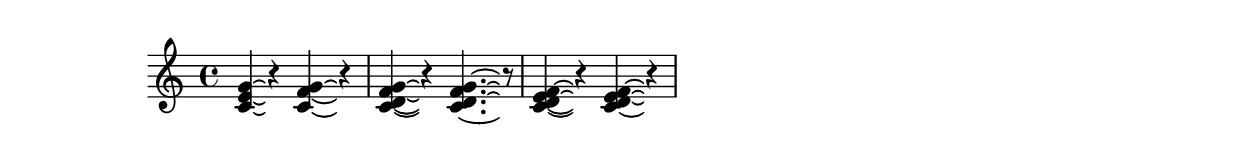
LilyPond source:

%% DO NOT EDIT this file manually; it is automatically
%% generated from LSR http://lsr.dsi.unimi.it
%% Make any changes in LSR itself, or in Documentation/snippets/new/ ,
%% and then run scripts/auxiliar/makelsr.py
%%
%% This file is in the public domain.
\version "2.14.2"

\header {
  lsrtags = "specific-notation, keyboards, fretted-strings, contemporary-notation, connecting-notes, expressive-marks"

  texidoc = "
Laissez vibrer ties have a fixed size. Their formatting can be tuned
using @code{'tie-configuration}.

"
  doctitle = "Laissez vibrer ties"
} % begin verbatim


\relative c' {
  <c e g>4\laissezVibrer r <c f g>\laissezVibrer r
  <c d f g>4\laissezVibrer r <c d f g>4.\laissezVibrer r8

  <c d e f>4\laissezVibrer r
  \override LaissezVibrerTieColumn #'tie-configuration
     = #`((-7 . ,DOWN)
          (-5 . ,DOWN)
          (-3 . ,UP)
          (-1 . ,UP))
  <c d e f>4\laissezVibrer r
}

